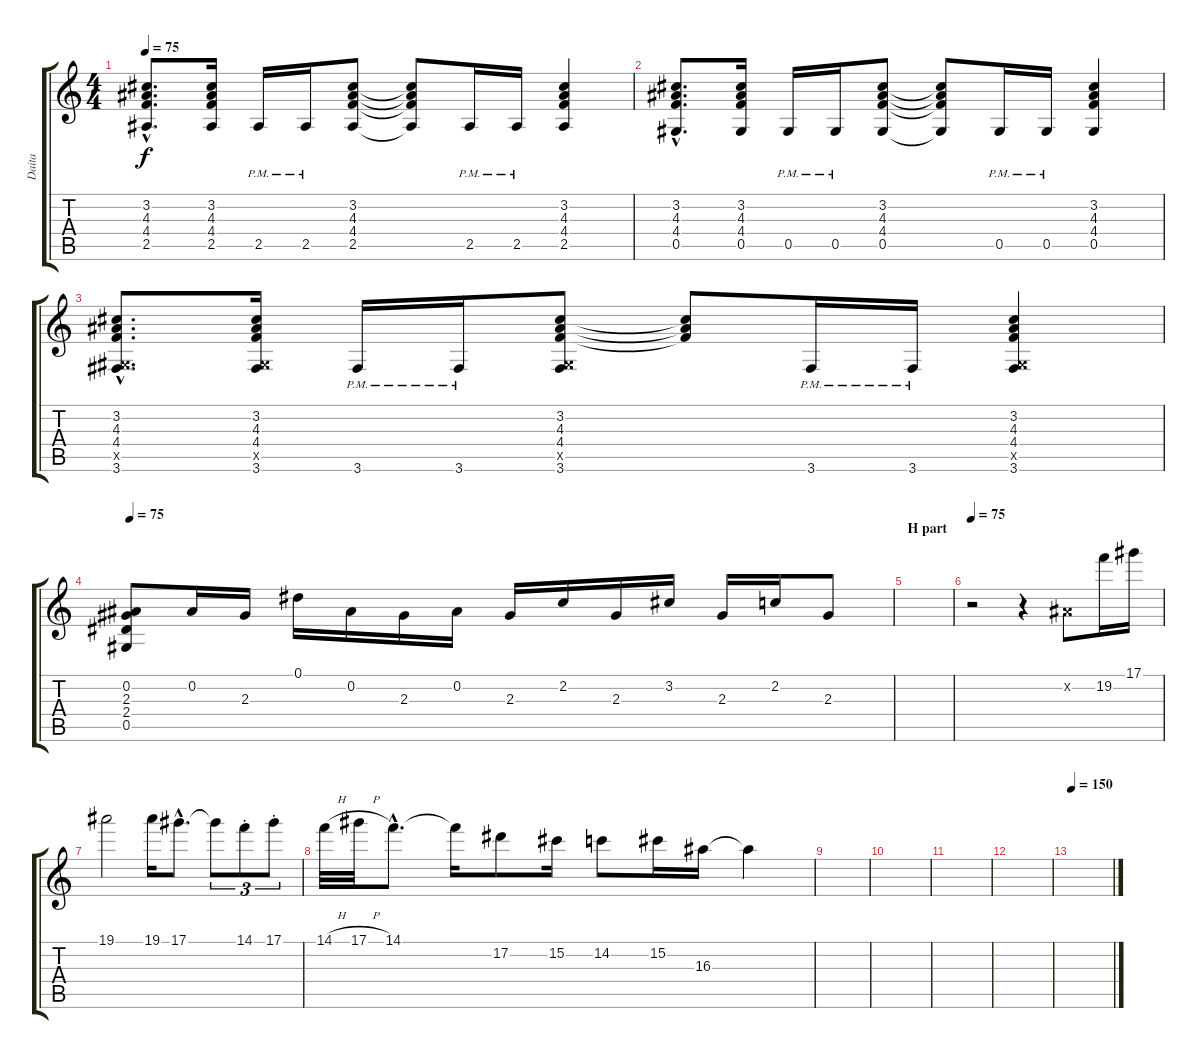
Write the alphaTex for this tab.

\track ("Daita" "Daita") {instrument distortionguitar}
\staff {score tabs}
\tuning (Eb4 Bb3 Gb3 Db3 Ab2 Eb2) {hide}
\ts (4 4)
\tempo 75
\clef g2
\ks c
(3.2{hac} 4.3{hac} 4.4{hac} 2.5{hac}).8{d dy f instrument distortionguitar} (3.2 4.3 4.4 2.5).16 2.5{pm}.16 2.5{pm}.16 (3.2 4.3 4.4 2.5).8 (3.2{t} 4.3{t} 4.4{t} 2.5{t}).8 2.5{pm}.16 2.5{pm}.16 (3.2 4.3 4.4 2.5).4 |
(3.2{hac} 4.3{hac} 4.4{hac} 0.5{hac}).8{d} (3.2 4.3 4.4 0.5).16 0.5{pm}.16 0.5{pm}.16 (3.2 4.3 4.4 0.5).8 (3.2{t} 4.3{t} 4.4{t} 0.5{t}).8 0.5{pm}.16 0.5{pm}.16 (3.2 4.3 4.4 0.5).4 |
(3.2{hac} 4.3{hac} 4.4{hac} 0.5{hac x} 3.6{hac}).8{d} (3.2 4.3 4.4 0.5{x} 3.6).16 3.6{pm}.16 3.6{pm}.16 (3.2 4.3 4.4 0.5{x} 3.6).8 (3.2{t} 4.3{t} 4.4{t}).8 3.6{pm}.16 3.6{pm}.16 (3.2 4.3 4.4 0.5{x} 3.6).4 |
\tempo 75
(0.2 2.3 2.4 0.5).8{instrument electricguitarclean} 0.2.16 2.3.16 0.1.16 0.2.16 2.3.16 0.2.16 2.3.16 2.2.16 2.3.16 3.2.16 2.3.16 2.2.16 2.3.8 |
\section ("" "H part")
|
\tempo 75
r.2{instrument distortionguitar} r.4 0.2{x}.8 19.2.16 17.1.16 |
19.1.2 19.1.16 17.1{hac}.8{d} 17.1{t}.8{tu (3 2)} 14.1{st}.8{tu (3 2)} 17.1{st}.8{tu (3 2)} |
14.1{h}.32 17.1{h}.32 14.1{hac}.8{d} 14.1{t}.16 17.2.8 15.2.16 14.2.8 15.2.16 16.3.16 16.3{t}.4 |
|
|
|
|
\tempo 150
